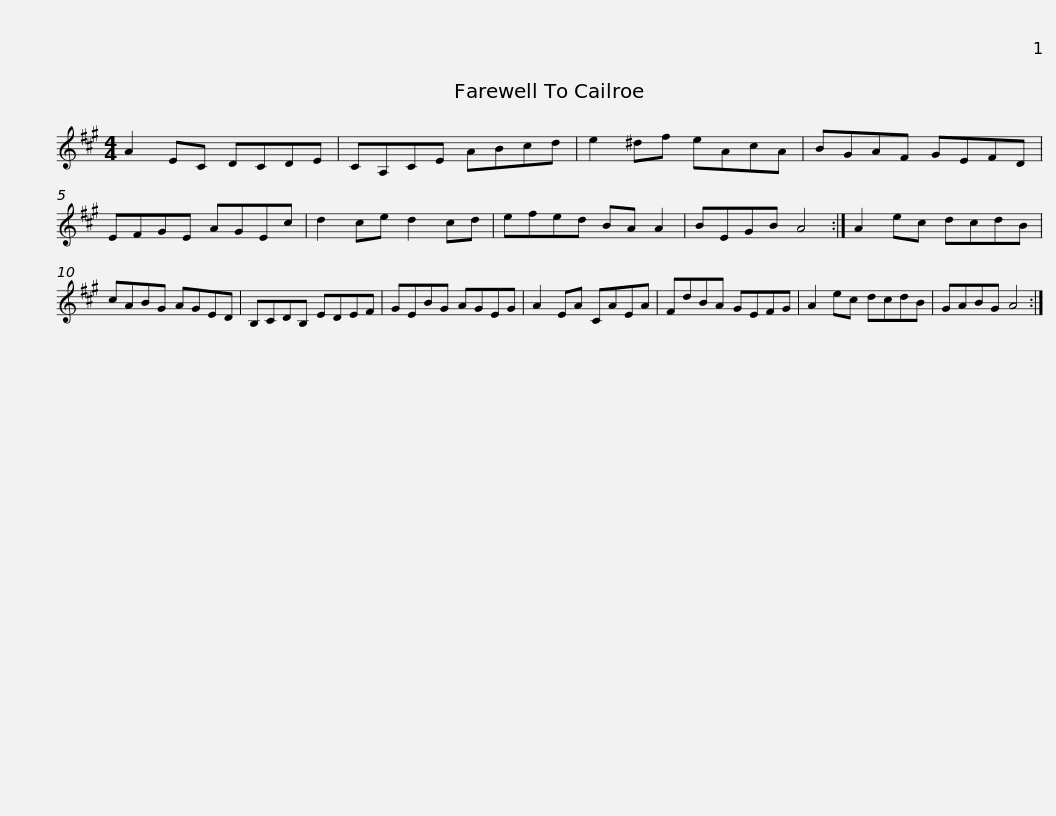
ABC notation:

X:1
L:1/8
M:4/4
I:linebreak $
K:A
V:1 treble
V:1
 A2 EC DCDE | CA,CE ABcd | e2 ^df eAcA | BGAF GEFD | EFGE AGEc |$ %5
 d2 ce d2 cd | efed BA A2 | BEGB A4 :| A2 ec dcdB | cABG AGED | %10
 B,CDB, EDEF |$ GEBG AGEG | A2 EA CAEA | FdBA GEFG | A2 ec dcdB | %15
 GABG A4 :| %16
